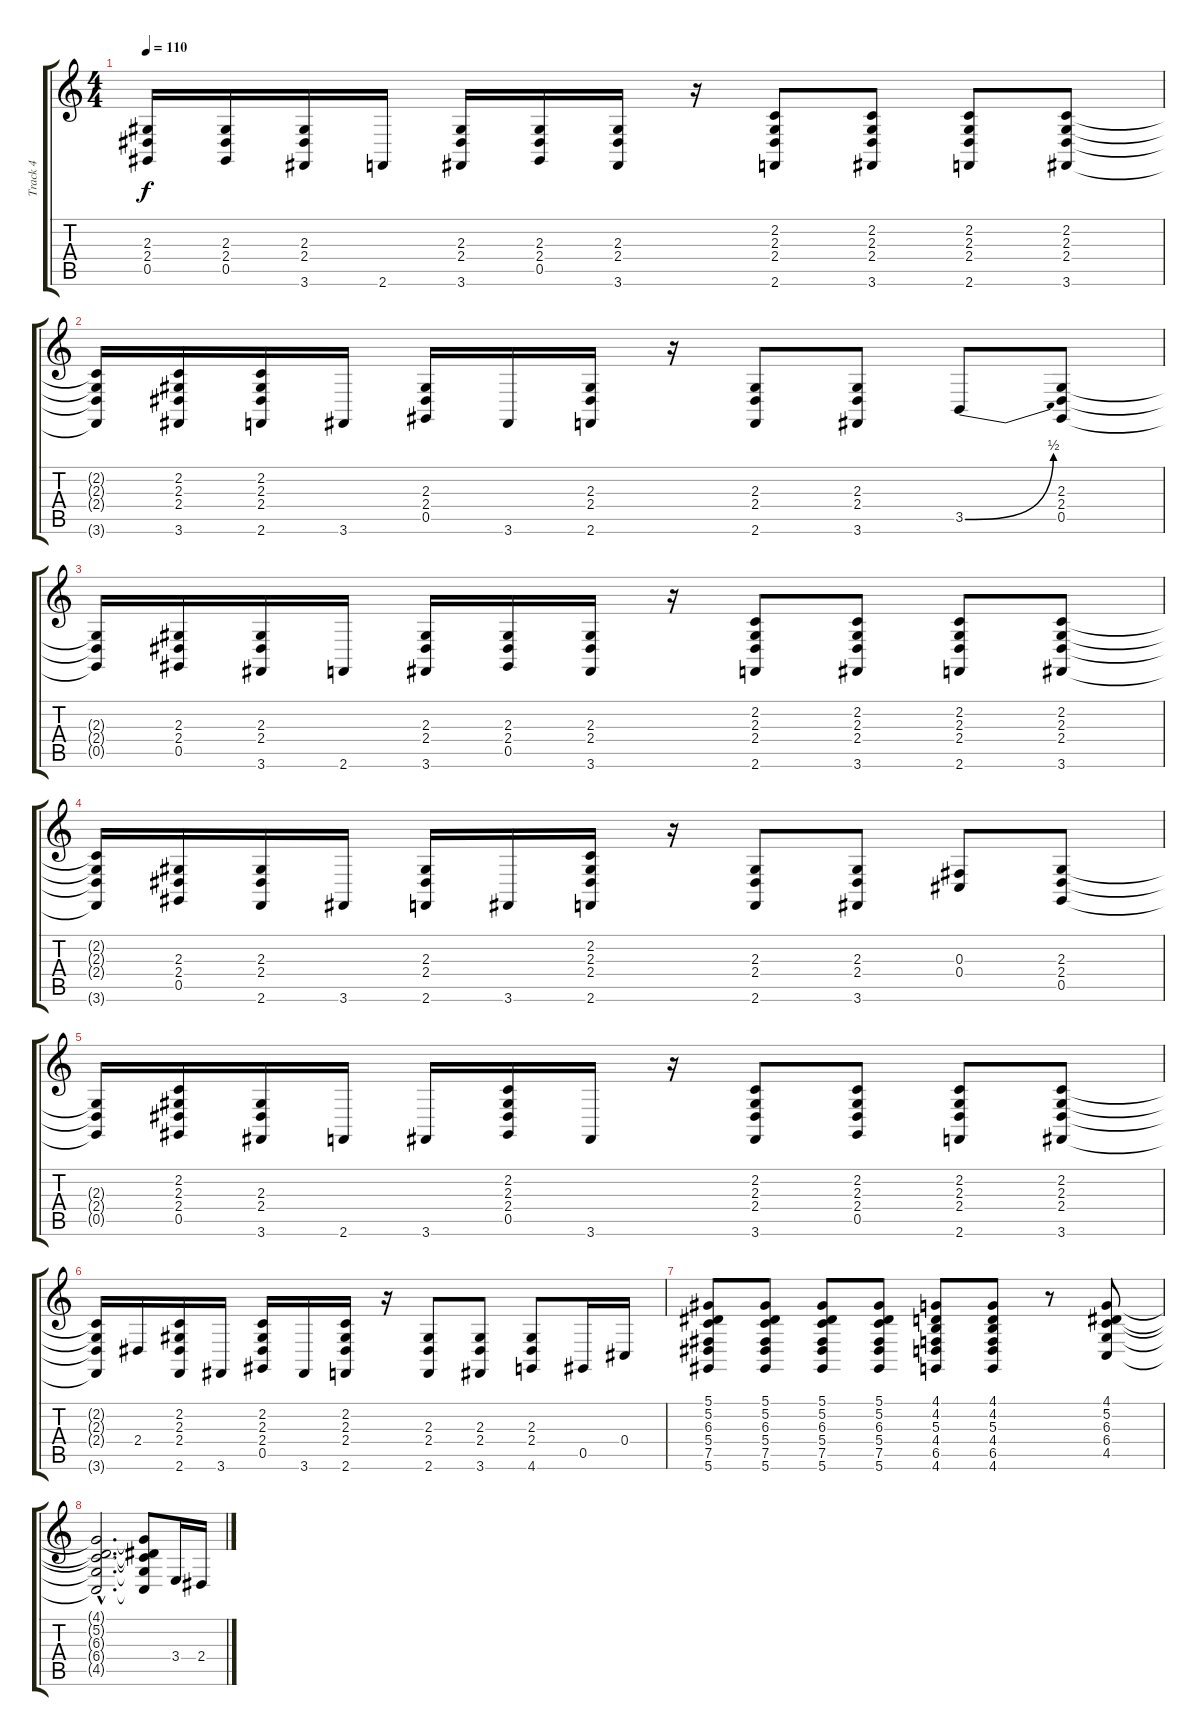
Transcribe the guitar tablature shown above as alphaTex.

\track ("Track 4" "Track 4") {instrument electricgrandpiano}
\staff {score tabs}
\tuning (Eb4 Bb3 Gb3 Db3 Ab2 Eb2) {hide}
\ts (4 4)
\tempo 110
\clef g2
\ks c
(2.3{t} 2.4{t} 0.5{t}).16{dy f} (2.3 2.4 0.5).16 (2.3 2.4 3.6).16 2.6.16 (2.3 2.4 3.6).16 (2.3 2.4 0.5).16 (2.3 2.4 3.6).16 r.16 (2.2 2.3 2.4 2.6).8 (2.2 2.3 2.4 3.6).8 (2.2 2.3 2.4 2.6).8 (2.2 2.3 2.4 3.6).8 |
(2.2{t} 2.3{t} 2.4{t} 3.6{t}).16 (2.2 2.3 2.4 3.6).16 (2.2 2.3 2.4 2.6).16 3.6.16 (2.3 2.4 0.5).16 3.6.16 (2.3 2.4 2.6).16 r.16 (2.3 2.4 2.6).8 (2.3 2.4 3.6).8 3.5{be (bend 0 0 60 2)}.8 (2.3 2.4 0.5).8 |
(2.3{t} 2.4{t} 0.5{t}).16 (2.3 2.4 0.5).16 (2.3 2.4 3.6).16 2.6.16 (2.3 2.4 3.6).16 (2.3 2.4 0.5).16 (2.3 2.4 3.6).16 r.16 (2.2 2.3 2.4 2.6).8 (2.2 2.3 2.4 3.6).8 (2.2 2.3 2.4 2.6).8 (2.2 2.3 2.4 3.6).8 |
(2.2{t} 2.3{t} 2.4{t} 3.6{t}).16 (2.3 2.4 0.5).16 (2.3 2.4 2.6).16 3.6.16 (2.3 2.4 2.6).16 3.6.16 (2.2 2.3 2.4 2.6).16 r.16 (2.3 2.4 2.6).8 (2.3 2.4 3.6).8 (0.3 0.4).8 (2.3 2.4 0.5).8 |
(2.3{t} 2.4{t} 0.5{t}).16 (2.2 2.3 2.4 0.5).16 (2.3 2.4 3.6).16 2.6.16 3.6.16 (2.2 2.3 2.4 0.5).16 3.6.16 r.16 (2.2 2.3 2.4 3.6).8 (2.2 2.3 2.4 0.5).8 (2.2 2.3 2.4 2.6).8 (2.2 2.3 2.4 3.6).8 |
(2.2{t} 2.3{t} 2.4{t} 3.6{t}).16 2.4.16 (2.2 2.3 2.4 2.6).16 3.6.16 (2.2 2.3 2.4 0.5).16 3.6.16 (2.2 2.3 2.4 2.6).16 r.16 (2.3 2.4 2.6).8 (2.3 2.4 3.6).8 (2.3 2.4 4.6).8 0.5.16 0.4.16 |
(5.1 5.2 6.3 5.4 7.5 5.6).8 (5.1 5.2 6.3 5.4 7.5 5.6).8 (5.1 5.2 6.3 5.4 7.5 5.6).8 (5.1 5.2 6.3 5.4 7.5 5.6).8 (4.1 4.2 5.3 4.4 6.5 4.6).8 (4.1 4.2 5.3 4.4 6.5 4.6).8 r.8 (4.1 5.2 6.3 6.4 4.5).8 |
(4.1{hac t} 5.2{hac t} 6.3{hac t} 6.4{hac t} 4.5{hac t}).2{d} (4.1{t} 5.2{t} 6.3{t} 6.4{t} 4.5{t}).8 3.4.16 2.4.16
